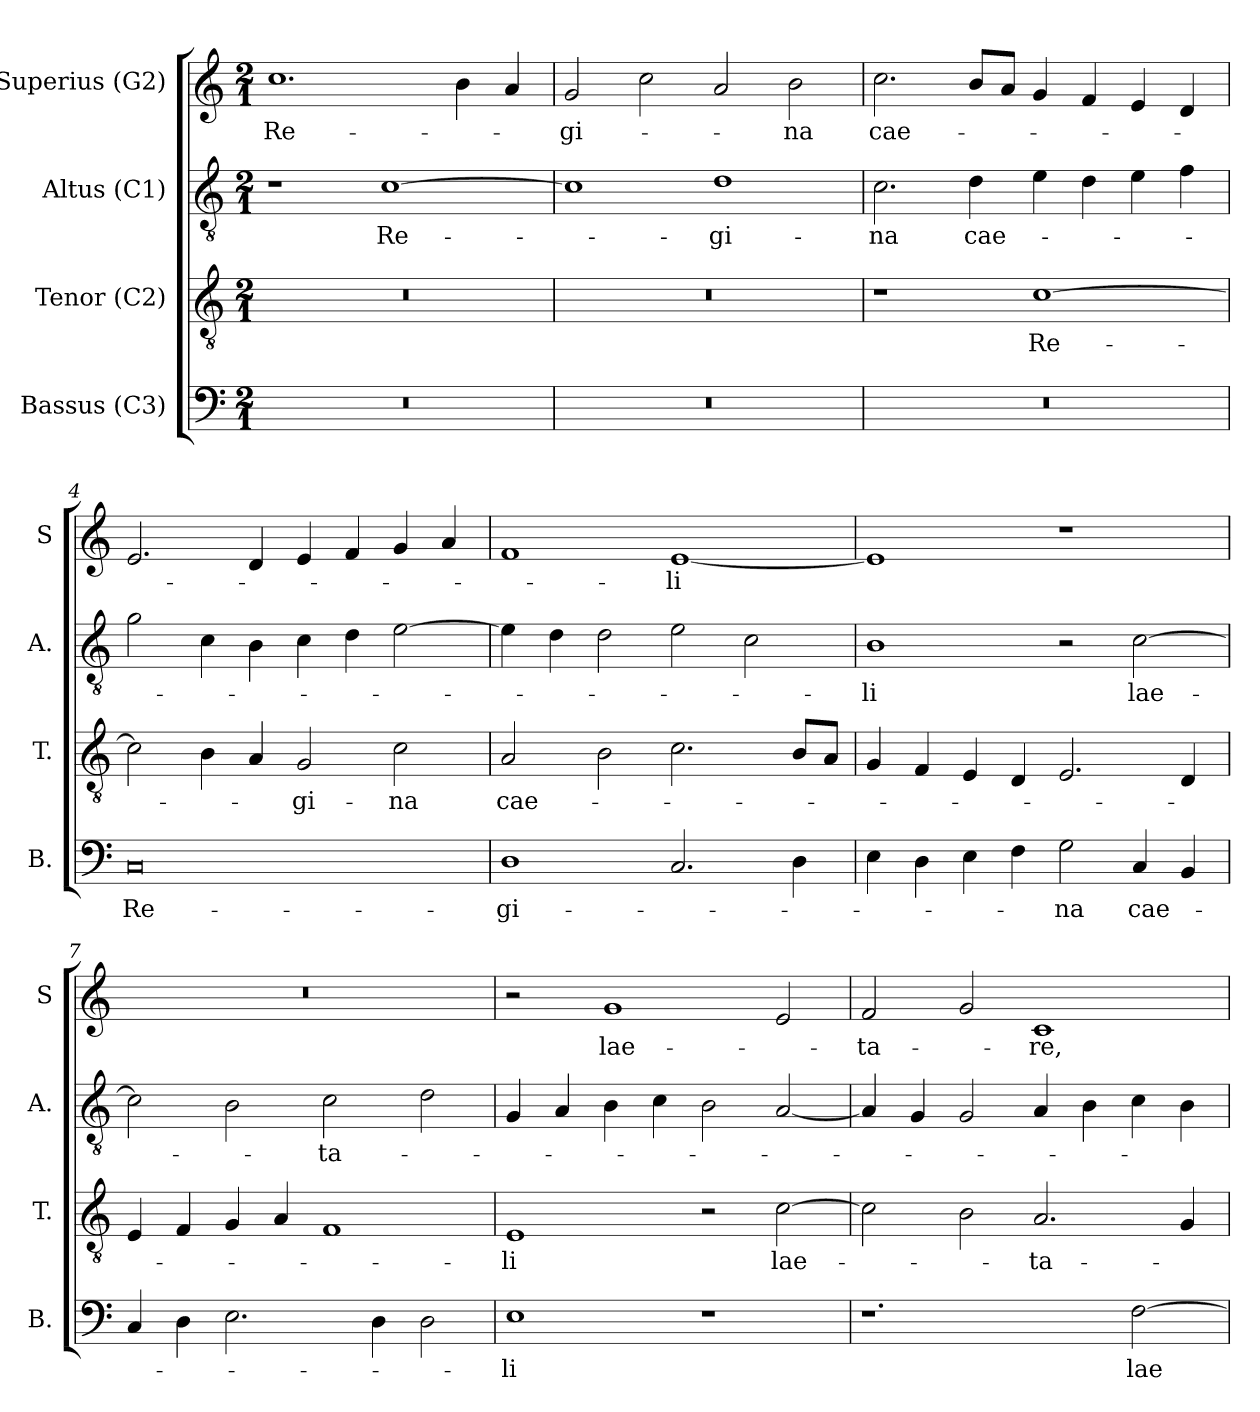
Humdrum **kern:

**kern	**text	**kern	**text	**kern	**text	**kern	**text
*part4	*part4	*part3	*part3	*part2	*part2	*part1	*part1
*staff4	*staff4	*staff3	*staff3	*staff2	*staff2	*staff1	*staff1
*I"Bassus (C3)	*	*I"Tenor (C2)	*	*I"Altus (C1)	*	*I"Superius (G2)	*
*I'B.	*	*I'T.	*	*I'A.	*	*I'S	*
*clefF4	*	*clefGv2	*	*clefGv2	*	*clefG2	*
*	*	*ITrd7c12	*	*ITrd7c12	*	*	*
*k[]	*	*k[]	*	*k[]	*	*k[]	*
*C:	*	*C:	*	*C:	*	*C:	*
*M2/1	*	*M2/1	*	*M2/1	*	*M2/1	*
=1	=1	=1	=1	=1	=1	=1	=1
!LO:N:vis=1	!	!LO:N:vis=1	!	!	!	!	!LO:LY:b
0r	.	0r	.	1r	.	1.cc	Re-
!	!	!	!	!	!LO:LY:b	!	!
.	.	.	.	[>1C	Re-	.	.
.	.	.	.	.	.	4b\	.
.	.	.	.	.	.	4a/	.
=2	=2	=2	=2	=2	=2	=2	=2
!LO:N:vis=1	!	!LO:N:vis=1	!	!	!	!	!LO:LY:b
0r	.	0r	.	1C]	.	2g/	-gi-
.	.	.	.	.	.	2cc\	.
!	!	!	!	!	!LO:LY:b	!	!
.	.	.	.	1D	-gi-	2a/	.
!	!	!	!	!	!	!	!LO:LY:b
.	.	.	.	.	.	2b\	-na
=3	=3	=3	=3	=3	=3	=3	=3
!LO:N:vis=1	!	!	!	!	!LO:LY:b	!	!LO:LY:b
0r	.	1r	.	2.C\	-na	2.cc\	cae-
!	!	!	!	!	!LO:LY:b	!	!
.	.	.	.	4D\	cae-	8b/L	.
.	.	.	.	.	.	8a/J	.
!	!	!	!LO:LY:b	!	!	!	!
.	.	[>1C	Re-	4E\	.	4g/	.
.	.	.	.	4D\	.	4f/	.
.	.	.	.	4E\	.	4e/	.
.	.	.	.	4F\	.	4d/	.
=4	=4	=4	=4	=4	=4	=4	=4
!	!LO:LY:b	!	!	!	!	!	!
0C	Re-	2C\]	.	2G\	.	2.e/	.
.	.	4BB\	.	4C\	.	.	.
.	.	4AA/	.	4BB\	.	4d/	.
!	!	!	!LO:LY:b	!	!	!	!
.	.	2GG/	-gi-	4C\	.	4e/	.
.	.	.	.	4D\	.	4f/	.
!	!	!	!LO:LY:b	!	!	!	!
.	.	2C\	-na	[>2E\	.	4g/	.
.	.	.	.	.	.	4a/	.
!!LO:LB:g=z
=5	=5	=5	=5	=5	=5	=5	=5
!	!LO:LY:b	!	!LO:LY:b	!	!	!	!
1D	-gi-	2AA/	cae-	4E\]	.	1f	.
.	.	.	.	4D\	.	.	.
.	.	2BB\	.	2D\	.	.	.
!	!	!	!	!	!	!	!LO:LY:b
2.C/	.	2.C\	.	2E\	.	[<1e	-li
.	.	.	.	2C\	.	.	.
4D\	.	8BB/L	.	.	.	.	.
.	.	8AA/J	.	.	.	.	.
=6	=6	=6	=6	=6	=6	=6	=6
!	!	!	!	!	!LO:LY:b	!	!
4E\	.	4GG/	.	1BB	-li	1e]	.
4D\	.	4FF/	.	.	.	.	.
4E\	.	4EE/	.	.	.	.	.
4F\	.	4DD/	.	.	.	.	.
!	!LO:LY:b	!	!	!	!	!	!
2G\	-na	2.EE/	.	2r	.	1r	.
!	!LO:LY:b	!	!	!	!LO:LY:b	!	!
4C/	cae-	.	.	[>2C\	lae-	.	.
4BB/	.	4DD/	.	.	.	.	.
=7	=7	=7	=7	=7	=7	=7	=7
!	!	!	!	!	!	!LO:N:vis=1	!
4C/	.	4EE/	.	2C\]	.	0r	.
4D\	.	4FF/	.	.	.	.	.
2.E\	.	4GG/	.	2BB\	.	.	.
.	.	4AA/	.	.	.	.	.
!	!	!	!	!	!LO:LY:b	!	!
.	.	1FF	.	2C\	-ta-	.	.
4D\	.	.	.	.	.	.	.
2D\	.	.	.	2D\	.	.	.
=8	=8	=8	=8	=8	=8	=8	=8
!	!LO:LY:b	!	!LO:LY:b	!	!	!	!
1E	-li	1EE	-li	4GG/	.	2r	.
.	.	.	.	4AA/	.	.	.
!	!	!	!	!	!	!	!LO:LY:b
.	.	.	.	4BB\	.	1g	lae-
.	.	.	.	4C\	.	.	.
1r	.	2r	.	2BB\	.	.	.
!	!	!	!LO:LY:b	!	!	!	!
.	.	[>2C\	lae-	[<2AA/	.	2e/	.
!!LO:LB:g=z
=9	=9	=9	=9	=9	=9	=9	=9
!	!	!	!	!	!	!	!LO:LY:b
1.r	.	2C\]	.	4AA/]	.	2f/	-ta-
.	.	.	.	4GG/	.	.	.
.	.	2BB\	.	2GG/	.	2g/	.
!	!	!	!LO:LY:b	!	!	!	!LO:LY:b
.	.	2.AA/	-ta-	4AA/	.	1c	-re,
.	.	.	.	4BB\	.	.	.
!	!LO:LY:b	!	!	!	!	!	!
[>2F\	lae-	.	.	4C\	.	.	.
.	.	4GG/	.	4BB\	.	.	.
=	=	=	=	=	=	=	=
*-	*-	*-	*-	*-	*-	*-	*-
